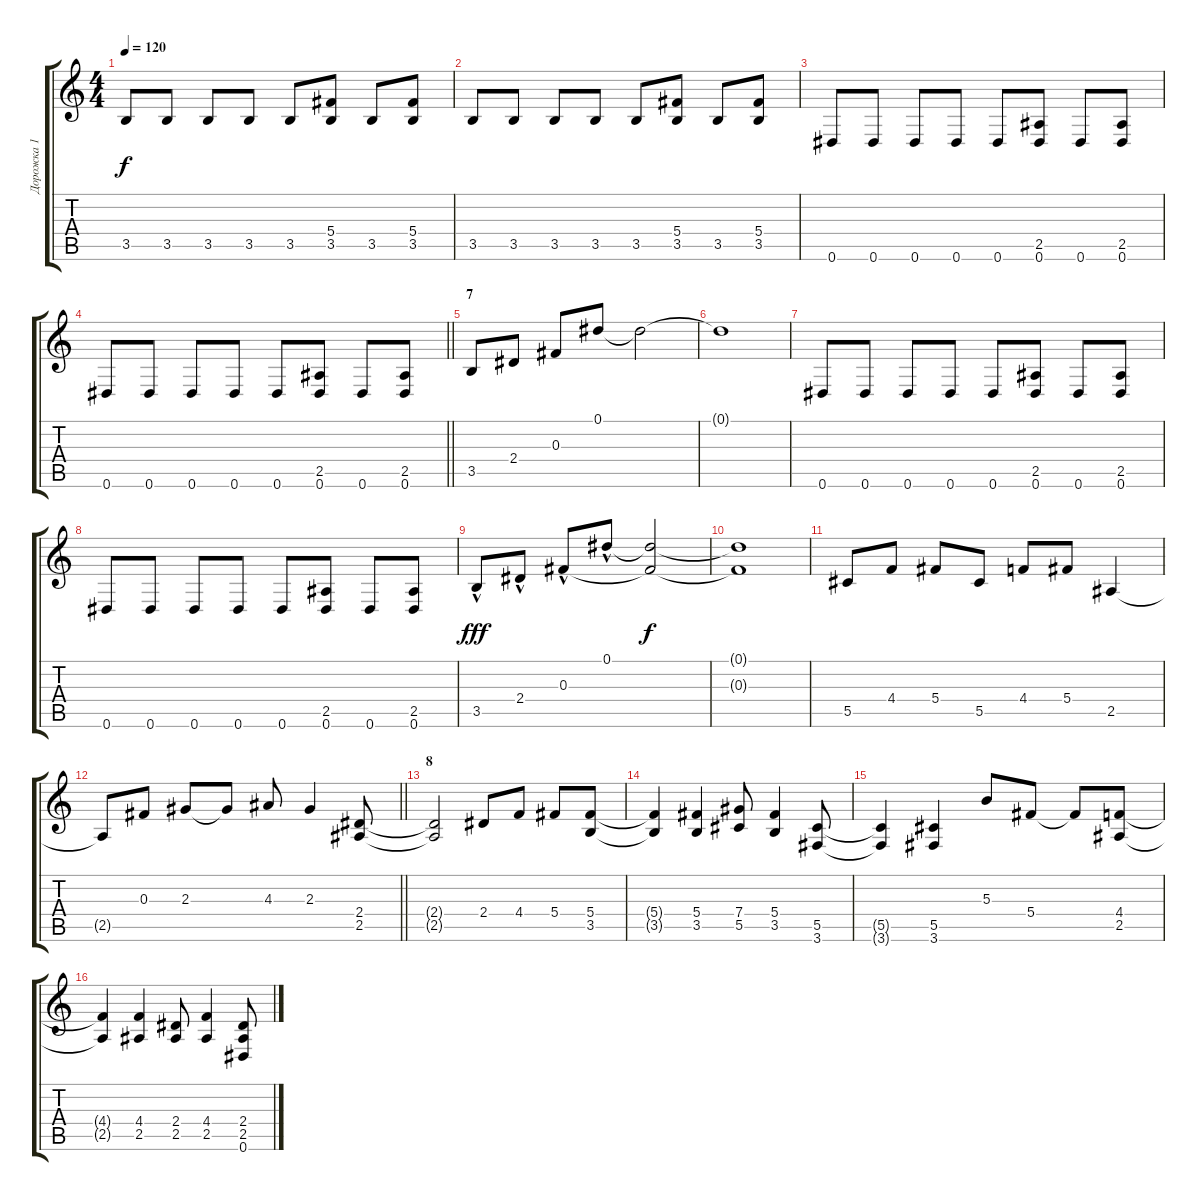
\track ("Дорожка 1" "Дорожка 1") {instrument distortionguitar}
\staff {score tabs}
\tuning (Eb4 Bb3 Gb3 Db3 Ab2 Eb2) {hide}
\ts (4 4)
\tempo 120
\clef g2
\ks c
3.5.8{dy f} 3.5.8 3.5.8 3.5.8 3.5.8 (5.4 3.5).8 3.5.8 (5.4 3.5).8 |
3.5.8 3.5.8 3.5.8 3.5.8 3.5.8 (5.4 3.5).8 3.5.8 (5.4 3.5).8 |
0.6.8 0.6.8 0.6.8 0.6.8 0.6.8 (2.5 0.6).8 0.6.8 (2.5 0.6).8 |
\barLineRight lightlight
0.6.8 0.6.8 0.6.8 0.6.8 0.6.8 (2.5 0.6).8 0.6.8 (2.5 0.6).8 |
\section ("" "7")
3.5.8 2.4.8 0.3.8 0.1.8 0.1{t}.2 |
0.1{t}.1 |
0.6.8 0.6.8 0.6.8 0.6.8 0.6.8 (2.5 0.6).8 0.6.8 (2.5 0.6).8 |
0.6.8 0.6.8 0.6.8 0.6.8 0.6.8 (2.5 0.6).8 0.6.8 (2.5 0.6).8 |
3.5{hac}.8{dy fff} 2.4{hac}.8 0.3{hac}.8 0.1{hac}.8 (0.1{t} 0.3{t}).2{dy f} |
(0.1{t} 0.3{t}).1 |
5.5.8{instrument distortionguitar} 4.4.8 5.4.8 5.5.8 4.4.8 5.4.8 2.5.4 |
\barLineRight lightlight
2.5{t}.8 0.3.8 2.3.8 2.3{t}.8 4.3.8 2.3.4 (2.4 2.5).8 |
\section ("" "8")
(2.4{t} 2.5{t}).2 2.4.8 4.4.8 5.4.8 (5.4 3.5).8 |
(5.4{t} 3.5{t}).4 (5.4 3.5).4 (7.4 5.5).8 (5.4 3.5).4 (5.5 3.6).8 |
(5.5{t} 3.6{t}).4 (5.5 3.6).4 5.3.8 5.4.8 5.4{t}.8 (4.4 2.5).8 |
(4.4{t} 2.5{t}).4 (4.4 2.5).4 (2.4 2.5).8 (4.4 2.5).4 (2.4 2.5 0.6).8
